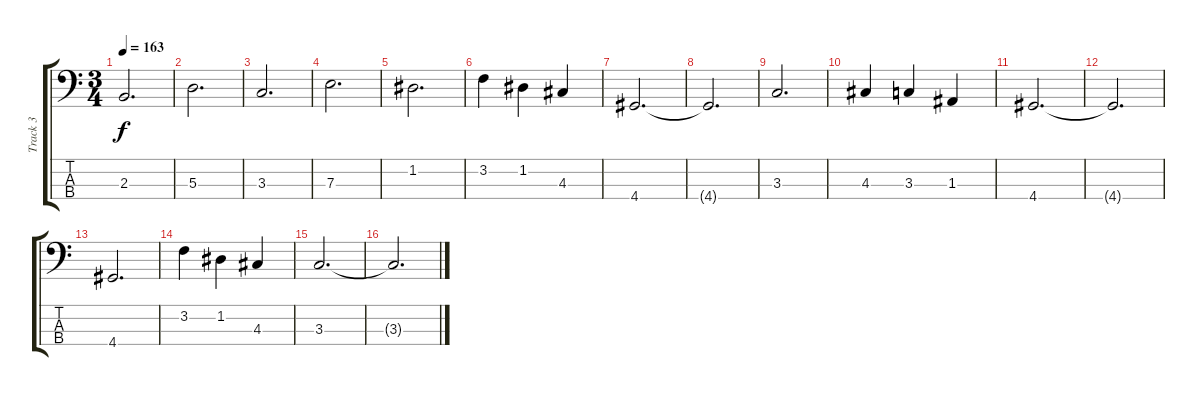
\track ("Track 3" "Track 3") {instrument electricbassfinger}
\staff {score tabs}
\tuning (G2 D2 A1 E1) {hide}
\ts (3 4)
\tempo 163
\clef f4
\ks c
2.3.2{d dy f} |
5.3.2{d} |
3.3.2{d} |
7.3.2{d} |
1.2.2{d} |
3.2.4 1.2.4 4.3.4 |
4.4.2{d} |
4.4{t}.2{d} |
3.3.2{d} |
4.3.4 3.3.4 1.3.4 |
4.4.2{d} |
4.4{t}.2{d} |
4.4.2{d} |
3.2.4 1.2.4 4.3.4 |
3.3.2{d} |
3.3{t}.2{d}
